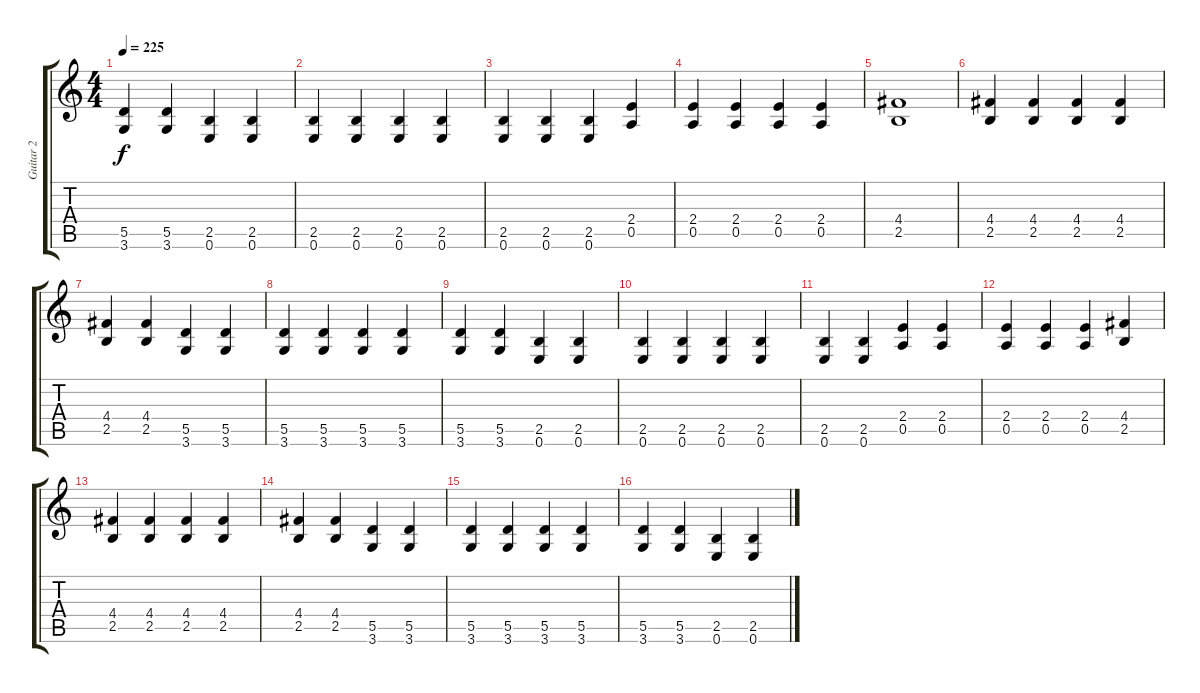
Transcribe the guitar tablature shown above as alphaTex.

\track ("Guitar 2" "Guitar 2") {instrument distortionguitar}
\staff {score tabs}
\tuning (E4 B3 G3 D3 A2 E2) {hide}
\ts (4 4)
\tempo 225
\clef g2
\ks c
(5.5 3.6).4{dy f} (5.5 3.6).4 (2.5 0.6).4 (2.5 0.6).4 |
(2.5 0.6).4 (2.5 0.6).4 (2.5 0.6).4 (2.5 0.6).4 |
(2.5 0.6).4 (2.5 0.6).4 (2.5 0.6).4 (2.4 0.5).4 |
(2.4 0.5).4 (2.4 0.5).4 (2.4 0.5).4 (2.4 0.5).4 |
(4.4 2.5).1 |
(4.4 2.5).4 (4.4 2.5).4 (4.4 2.5).4 (4.4 2.5).4 |
(4.4 2.5).4 (4.4 2.5).4 (5.5 3.6).4 (5.5 3.6).4 |
(5.5 3.6).4 (5.5 3.6).4 (5.5 3.6).4 (5.5 3.6).4 |
(5.5 3.6).4 (5.5 3.6).4 (2.5 0.6).4 (2.5 0.6).4 |
(2.5 0.6).4 (2.5 0.6).4 (2.5 0.6).4 (2.5 0.6).4 |
(2.5 0.6).4 (2.5 0.6).4 (2.4 0.5).4 (2.4 0.5).4 |
(2.4 0.5).4 (2.4 0.5).4 (2.4 0.5).4 (4.4 2.5).4 |
(4.4 2.5).4 (4.4 2.5).4 (4.4 2.5).4 (4.4 2.5).4 |
(4.4 2.5).4 (4.4 2.5).4 (5.5 3.6).4 (5.5 3.6).4 |
(5.5 3.6).4 (5.5 3.6).4 (5.5 3.6).4 (5.5 3.6).4 |
(5.5 3.6).4 (5.5 3.6).4 (2.5 0.6).4 (2.5 0.6).4
